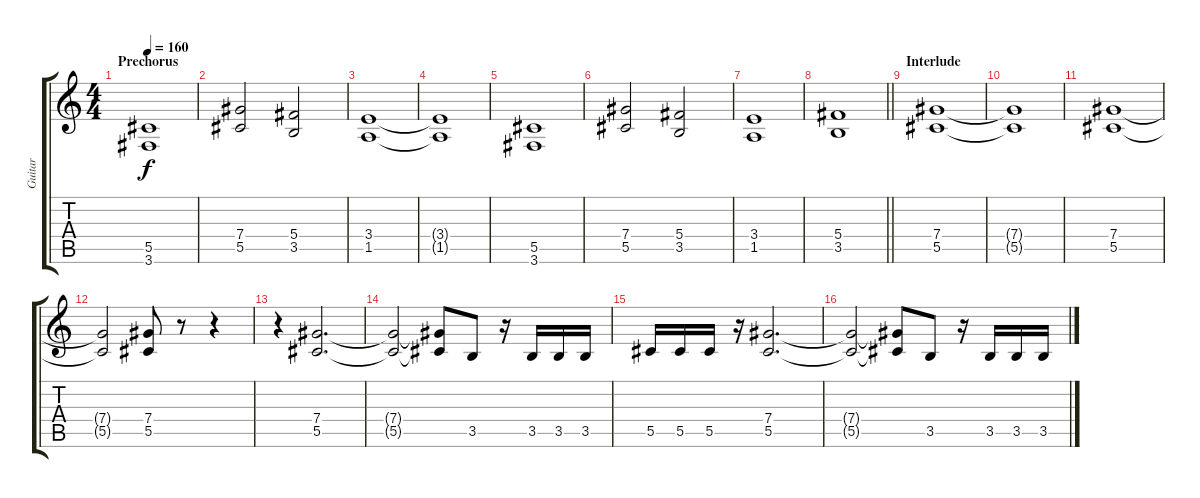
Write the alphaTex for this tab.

\track ("Guitar" "Guitar") {instrument distortionguitar}
\staff {score tabs}
\tuning (Eb4 Bb3 Gb3 Db3 Ab2 Eb2) {hide}
\ts (4 4)
\section ("" "Prechorus")
\tempo 160
\clef g2
\ks c
(5.5 3.6).1{dy f} |
(7.4 5.5).2 (5.4 3.5).2 |
(3.4 1.5).1 |
(3.4{t} 1.5{t}).1 |
(5.5 3.6).1 |
(7.4 5.5).2 (5.4 3.5).2 |
(3.4 1.5).1 |
\barLineRight lightlight
(5.4 3.5).1 |
\section ("" "Interlude")
(7.4 5.5).1 |
(7.4{t} 5.5{t}).1 |
(7.4 5.5).1 |
(7.4{t} 5.5{t}).2 (7.4 5.5).8 r.8 r.4 |
r.4 (7.4 5.5).2{d} |
(7.4{t} 5.5{t}).2 (7.4{t} 5.5{t}).8 3.5.8 r.16 3.5.16 3.5.16 3.5.16 |
5.5.16 5.5.16 5.5.16 r.16 (7.4 5.5).2{d} |
(7.4{t} 5.5{t}).2 (7.4{t} 5.5{t}).8 3.5.8 r.16 3.5.16 3.5.16 3.5.16
